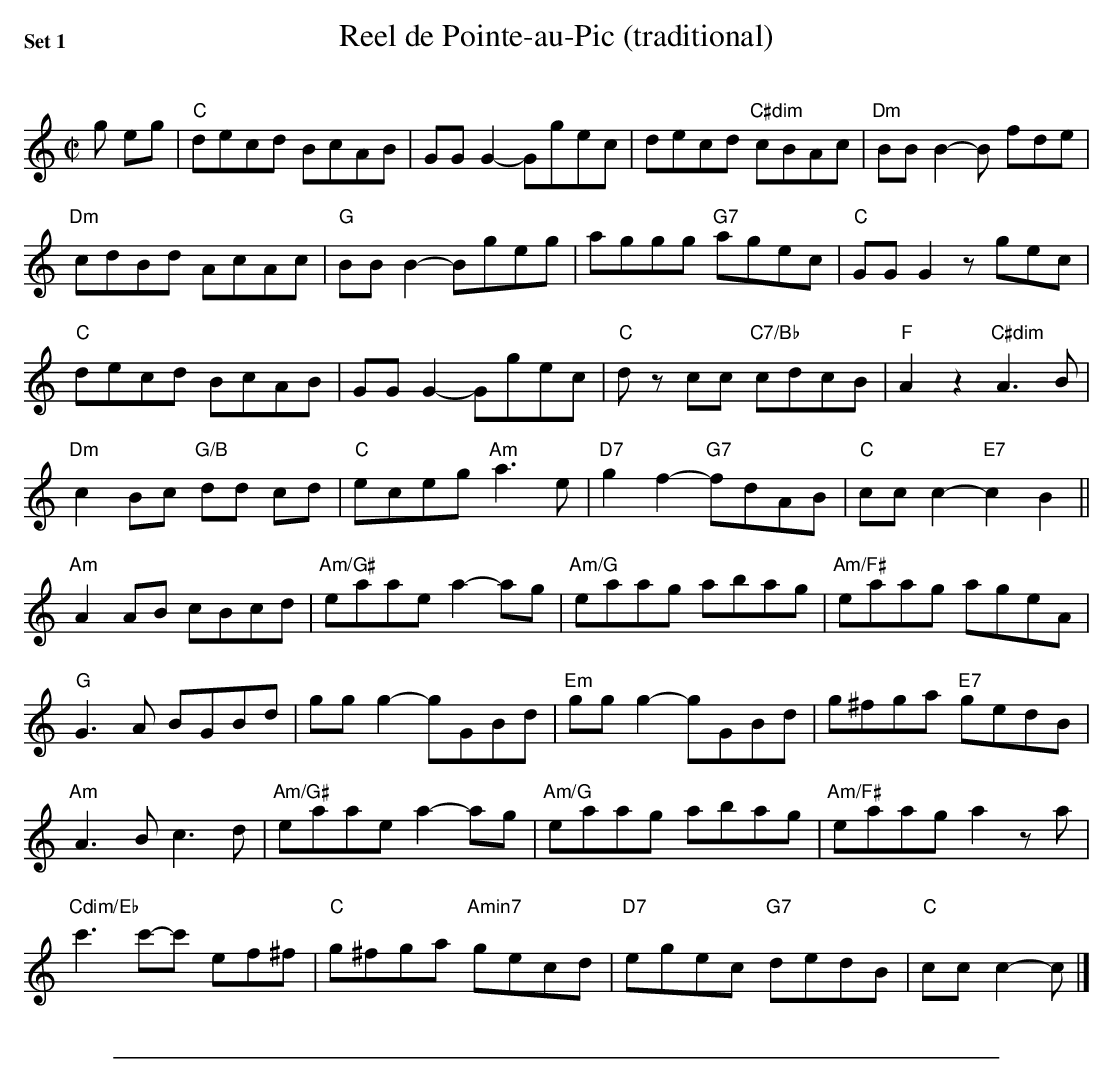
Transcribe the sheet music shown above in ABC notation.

X:1
T:Reel de Pointe-au-Pic (traditional)
C:
M:C|
L:1/8
K:C
g eg|\
"C"decd BcAB|GG G2-Ggec|decd "C#dim"cBAc|"Dm"BBB2-B fde|
"Dm"cdBd AcAc|"G"BB B2-Bgeg|aggg "G7"agec|"C"GG G2zgec|
"C"decd BcAB|GG G2-Ggec|"C"dz cc "C7/Bb"cdcB |"F"A2 z2 "C#dim"A3B|
"Dm"c2 Bc "G/B"dd cd|"C"eceg "Am"a3 e|"D7"g2f2- "G7"fdAB|"C"ccc2-"E7"c2 B2||
"Am"A2 AB cBcd|"Am/G#"eaae a2-ag|"Am/G"eaag abag|"Am/F#"eaag ageA|
"G"G3A BGBd|gg g2-gGBd|"Em"gg g2-gGBd|g^fga "E7"gedB|
"Am"A3B c3d|"Am/G#"eaae a2-ag|"Am/G"eaag abag|"Am/F#"eaaga2 za|
"Cdim/Eb"c'3c'-c' ef^f|"C"g^fga "Amin7"gecd|"D7"egec "G7"dedB|"C"ccc2-c|]
%%sep 0 0 20cm

$SmallLMargin
$SmallRMargin
